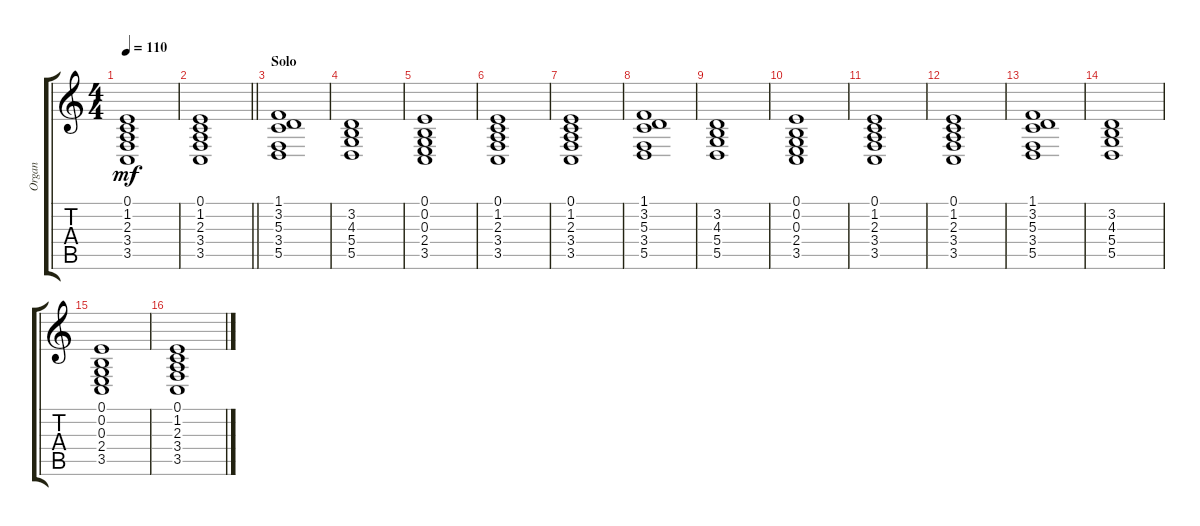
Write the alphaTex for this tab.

\track ("Organ" "Organ") {instrument fx7echoes}
\staff {score tabs}
\tuning (E4 B3 G3 D3 A2 E2) {hide}
\ts (4 4)
\tempo 110
\clef g2
\ks c
(0.1 1.2 2.3 3.4 3.5).1{dy mf} |
\barLineRight lightlight
(0.1 1.2 2.3 3.4 3.5).1 |
\section ("" "Solo")
(1.1 3.2 5.3 3.4 5.5).1 |
(3.2 4.3 5.4 5.5).1 |
(0.1 0.2 0.3 2.4 3.5).1 |
(0.1 1.2 2.3 3.4 3.5).1 |
(0.1 1.2 2.3 3.4 3.5).1 |
(1.1 3.2 5.3 3.4 5.5).1 |
(3.2 4.3 5.4 5.5).1 |
(0.1 0.2 0.3 2.4 3.5).1 |
(0.1 1.2 2.3 3.4 3.5).1 |
(0.1 1.2 2.3 3.4 3.5).1 |
(1.1 3.2 5.3 3.4 5.5).1 |
(3.2 4.3 5.4 5.5).1 |
(0.1 0.2 0.3 2.4 3.5).1 |
(0.1 1.2 2.3 3.4 3.5).1
